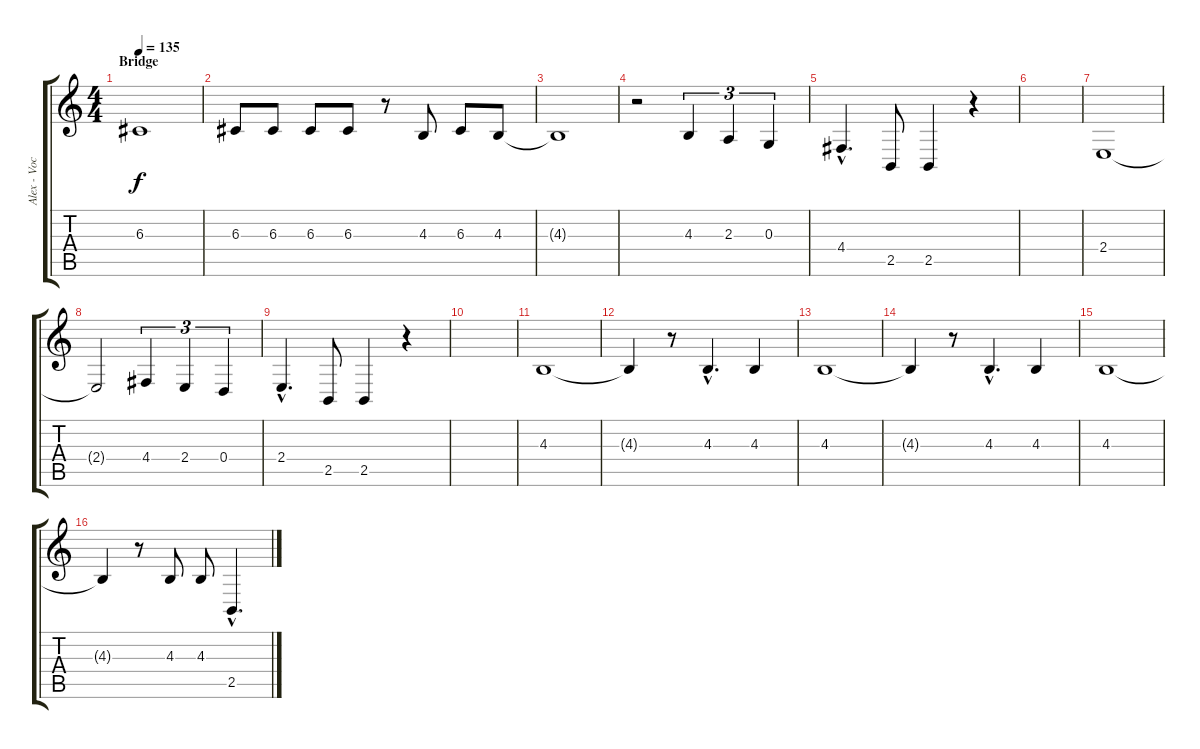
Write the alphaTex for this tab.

\track ("Alex - Vocals" "Alex - Voc") {instrument electricpiano1}
\staff {score tabs}
\tuning (E4 B3 G3 D3 A2 E2) {hide}
\ts (4 4)
\section ("" "Bridge")
\tempo 135
\clef g2
\ks c
6.3{t}.1{dy f} |
6.3.8 6.3.8 6.3.8 6.3.8 r.8 4.3.8 6.3.8 4.3.8 |
4.3{t}.1 |
r.2 4.3.4{tu (3 2)} 2.3.4{tu (3 2)} 0.3.4{tu (3 2)} |
4.4{hac}.4{d} 2.5.8 2.5.4 r.4 |
|
2.4.1 |
2.4{t}.2 4.4.4{tu (3 2)} 2.4.4{tu (3 2)} 0.4.4{tu (3 2)} |
2.4{hac}.4{d} 2.5.8 2.5.4 r.4 |
|
4.3.1 |
4.3{t}.4 r.8 4.3{hac}.4{d} 4.3.4 |
4.3.1 |
4.3{t}.4 r.8 4.3{hac}.4{d} 4.3.4 |
4.3.1 |
4.3{t}.4 r.8 4.3.8 4.3.8 2.5{hac}.4{d}
